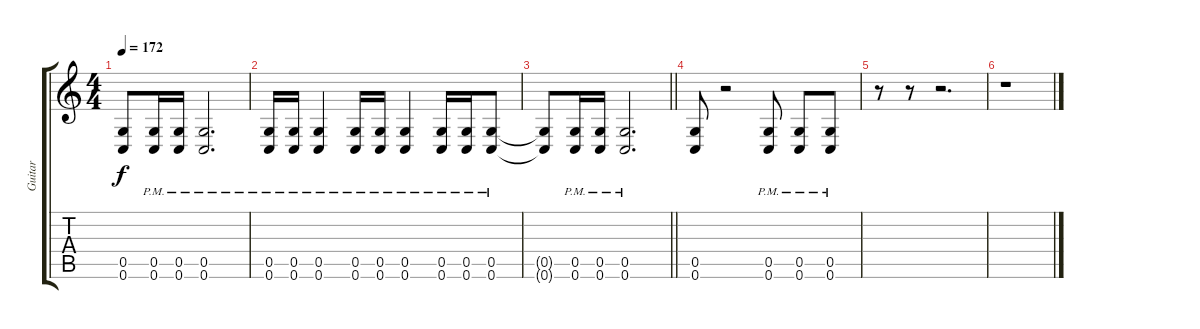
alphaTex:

\track ("Guitar" "Guitar") {instrument distortionguitar}
\staff {score tabs}
\tuning (D4 A3 F3 C3 G2 C2) {hide}
\ts (4 4)
\tempo 172
\clef g2
\ks c
(0.5{t} 0.6{t}).8{dy f} (0.5{pm} 0.6{pm}).16 (0.5{pm} 0.6{pm}).16 (0.5{pm} 0.6{pm}).2{d} |
(0.5{pm} 0.6{pm}).16 (0.5{pm} 0.6{pm}).16 (0.5{pm} 0.6{pm}).4 (0.5{pm} 0.6{pm}).16 (0.5{pm} 0.6{pm}).16 (0.5{pm} 0.6{pm}).4 (0.5{pm} 0.6{pm}).16 (0.5{pm} 0.6{pm}).16 (0.5{pm} 0.6{pm}).8 |
\barLineRight lightlight
(0.5{t} 0.6{t}).8 (0.5{pm} 0.6{pm}).16 (0.5{pm} 0.6{pm}).16 (0.5{pm} 0.6{pm}).2{d} |
\section ("" " ")
(0.5 0.6).8 r.2 (0.5{pm} 0.6{pm}).8 (0.5{pm} 0.6{pm}).8 (0.5{pm} 0.6{pm}).8 |
r.8 r.8 r.2{d} |
r.1
